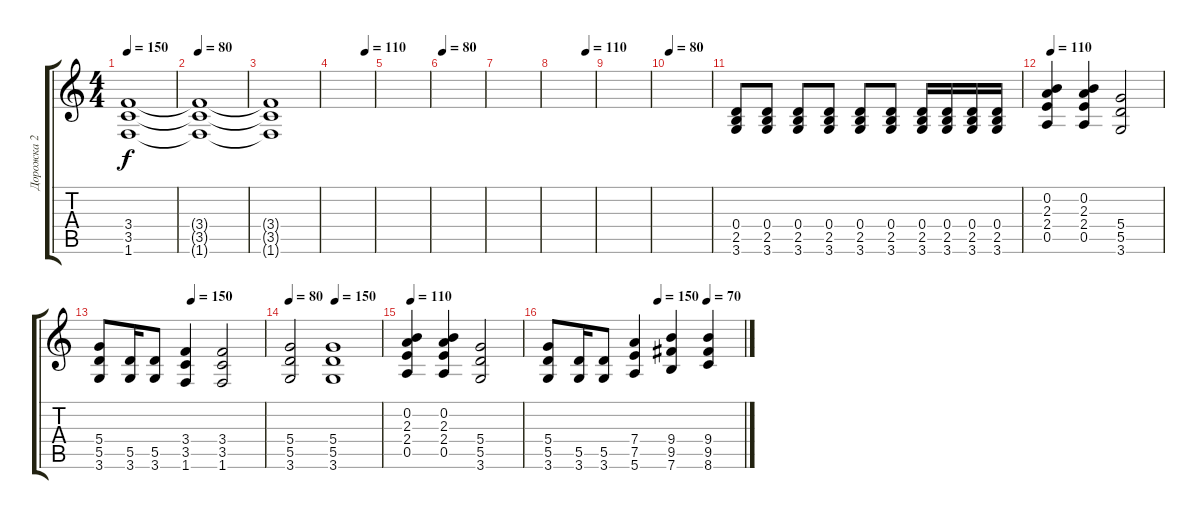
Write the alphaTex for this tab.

\track ("Дорожка 2" "Дорожка 2") {instrument distortionguitar}
\staff {score tabs}
\tuning (E4 B3 G3 D3 A2 E2) {hide}
\ts (4 4)
\tempo 150
\clef g2
\ks c
(3.4 3.5 1.6).1{dy f} |
\tempo 80
(3.4{t} 3.5{t} 1.6{t}).1 |
(3.4{t} 3.5{t} 1.6{t}).1 |
\tempo (110 0.7916666666666666)
|
|
\tempo 80
|
|
\tempo (110 0.7916666666666666)
|
|
\tempo 80
|
(0.4 2.5 3.6).8{volume 13} (0.4 2.5 3.6).8 (0.4 2.5 3.6).8 (0.4 2.5 3.6).8 (0.4 2.5 3.6).8 (0.4 2.5 3.6).8 (0.4 2.5 3.6).16 (0.4 2.5 3.6).16 (0.4 2.5 3.6).16 (0.4 2.5 3.6).16 |
\tempo 110
(0.2 2.3 2.4 0.5).4 (0.2 2.3 2.4 0.5).4 (5.4 5.5 3.6).2 |
\tempo (150 0.5625)
(5.4 5.5 3.6).8 (5.5 3.6).16 (5.5 3.6).8 (3.4 3.5 1.6).4 (3.4 3.5 1.6).2 |
\tempo 80
\tempo (150 0.5)
(5.4 5.5 3.6).2 (5.4 5.5 3.6).1 |
\tempo 110
(0.2 2.3 2.4 0.5).4 (0.2 2.3 2.4 0.5).4 (5.4 5.5 3.6).2 |
\tempo (150 0.5625)
\tempo (70 0.8125)
(5.4 5.5 3.6).8 (5.5 3.6).16 (5.5 3.6).8 (7.4 7.5 5.6).4 (9.4 9.5 7.6).4 (9.4 9.5 8.6).4
